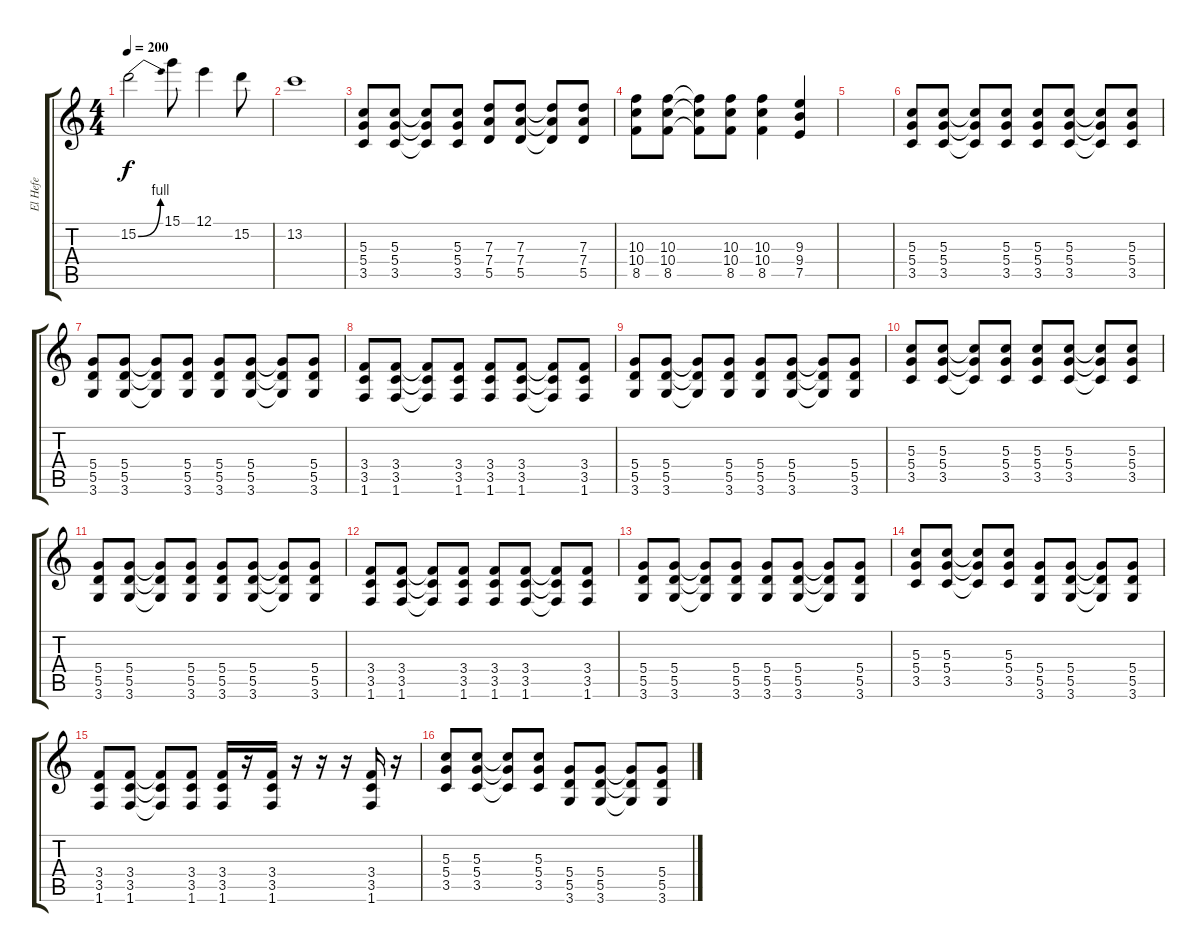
\track ("El Hefe" "El Hefe") {instrument distortionguitar}
\staff {score tabs}
\tuning (E4 B3 G3 D3 A2 E2) {hide}
\ts (4 4)
\tempo 200
\clef g2
\ks c
15.2{be (bend 0 0 60 4)}.2{dy f volume 16 instrument overdrivenguitar} 15.1.8 12.1.4 15.2.8 |
13.2.1 |
(5.3 5.4 3.5).8{instrument distortionguitar} (5.3 5.4 3.5).8 (5.3{t} 5.4{t} 3.5{t}).8 (5.3 5.4 3.5).8 (7.3 7.4 5.5).8 (7.3 7.4 5.5).8 (7.3{t} 7.4{t} 5.5{t}).8 (7.3 7.4 5.5).8 |
(10.3 10.4 8.5).8 (10.3 10.4 8.5).8 (10.3{t} 10.4{t} 8.5{t}).8 (10.3 10.4 8.5).8 (10.3 10.4 8.5).4 (9.3 9.4 7.5).4 |
|
(5.3 5.4 3.5).8 (5.3 5.4 3.5).8 (5.3{t} 5.4{t} 3.5{t}).8 (5.3 5.4 3.5).8 (5.3 5.4 3.5).8 (5.3 5.4 3.5).8 (5.3{t} 5.4{t} 3.5{t}).8 (5.3 5.4 3.5).8 |
(5.4 5.5 3.6).8 (5.4 5.5 3.6).8 (5.4{t} 5.5{t} 3.6{t}).8 (5.4 5.5 3.6).8 (5.4 5.5 3.6).8 (5.4 5.5 3.6).8 (5.4{t} 5.5{t} 3.6{t}).8 (5.4 5.5 3.6).8 |
(3.4 3.5 1.6).8 (3.4 3.5 1.6).8 (3.4{t} 3.5{t} 1.6{t}).8 (3.4 3.5 1.6).8 (3.4 3.5 1.6).8 (3.4 3.5 1.6).8 (3.4{t} 3.5{t} 1.6{t}).8 (3.4 3.5 1.6).8 |
(5.4 5.5 3.6).8 (5.4 5.5 3.6).8 (5.4{t} 5.5{t} 3.6{t}).8 (5.4 5.5 3.6).8 (5.4 5.5 3.6).8 (5.4 5.5 3.6).8 (5.4{t} 5.5{t} 3.6{t}).8 (5.4 5.5 3.6).8 |
(5.3 5.4 3.5).8 (5.3 5.4 3.5).8 (5.3{t} 5.4{t} 3.5{t}).8 (5.3 5.4 3.5).8 (5.3 5.4 3.5).8 (5.3 5.4 3.5).8 (5.3{t} 5.4{t} 3.5{t}).8 (5.3 5.4 3.5).8 |
(5.4 5.5 3.6).8 (5.4 5.5 3.6).8 (5.4{t} 5.5{t} 3.6{t}).8 (5.4 5.5 3.6).8 (5.4 5.5 3.6).8 (5.4 5.5 3.6).8 (5.4{t} 5.5{t} 3.6{t}).8 (5.4 5.5 3.6).8 |
(3.4 3.5 1.6).8 (3.4 3.5 1.6).8 (3.4{t} 3.5{t} 1.6{t}).8 (3.4 3.5 1.6).8 (3.4 3.5 1.6).8 (3.4 3.5 1.6).8 (3.4{t} 3.5{t} 1.6{t}).8 (3.4 3.5 1.6).8 |
(5.4 5.5 3.6).8 (5.4 5.5 3.6).8 (5.4{t} 5.5{t} 3.6{t}).8 (5.4 5.5 3.6).8 (5.4 5.5 3.6).8 (5.4 5.5 3.6).8 (5.4{t} 5.5{t} 3.6{t}).8 (5.4 5.5 3.6).8 |
(5.3 5.4 3.5).8 (5.3 5.4 3.5).8 (5.3{t} 5.4{t} 3.5{t}).8 (5.3 5.4 3.5).8 (5.4 5.5 3.6).8 (5.4 5.5 3.6).8 (5.4{t} 5.5{t} 3.6{t}).8 (5.4 5.5 3.6).8 |
(3.4 3.5 1.6).8 (3.4 3.5 1.6).8 (3.4{t} 3.5{t} 1.6{t}).8 (3.4 3.5 1.6).8 (3.4 3.5 1.6).16{instrument electricguitarmuted} r.16 (3.4 3.5 1.6).16 r.16 r.16 r.16 (3.4 3.5 1.6).16 r.16 |
(5.3 5.4 3.5).8{instrument distortionguitar} (5.3 5.4 3.5).8 (5.3{t} 5.4{t} 3.5{t}).8 (5.3 5.4 3.5).8 (5.4 5.5 3.6).8 (5.4 5.5 3.6).8 (5.4{t} 5.5{t} 3.6{t}).8 (5.4 5.5 3.6).8
